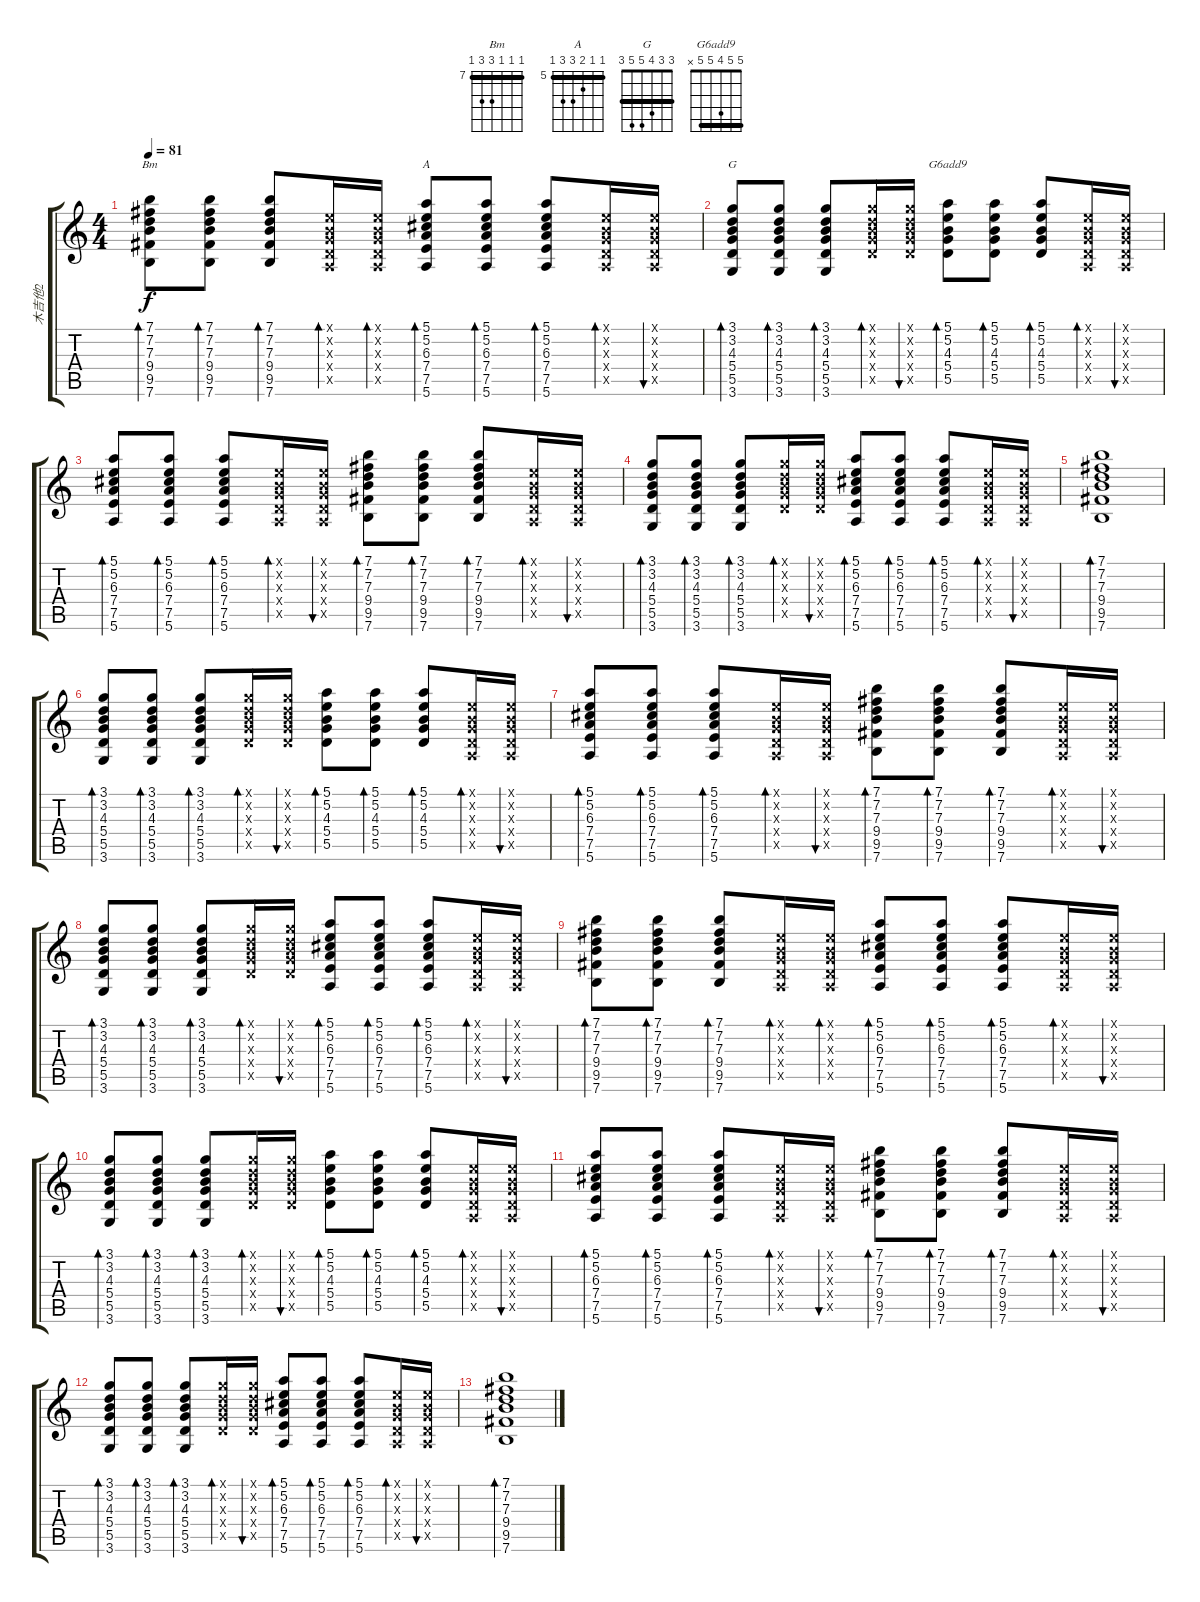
\track ("木吉他2" "木吉他2") {instrument acousticguitarsteel}
\staff {score tabs}
\tuning (E4 B3 G3 D3 A2 E2) {hide}
\chord ("Bm" 7 7 7 9 9 7) {firstfret 7 barre 7}
\chord ("A" 5 5 6 7 7 5) {firstfret 5 barre 5}
\chord ("G" 3 3 4 5 5 3) {barre 3}
\chord ("G6add9" 5 5 4 5 5 x) {barre 5}
\ts (4 4)
\tempo 81
\clef g2
\ks c
(7.1 7.2 7.3 9.4 9.5 7.6).8{bd 30 ch "Bm" dy f} (7.1 7.2 7.3 9.4 9.5 7.6).8{bd 30} (7.1 7.2 7.3 9.4 9.5 7.6).8{bd 30} (0.1{x} 0.2{x} 0.3{x} 0.4{x} 0.5{x}).16{bd 30} (0.1{x} 0.2{x} 0.3{x} 0.4{x} 0.5{x}).16{bd 30} (5.1 5.2 6.3 7.4 7.5 5.6).8{bd 30 ch "A"} (5.1 5.2 6.3 7.4 7.5 5.6).8{bd 30} (5.1 5.2 6.3 7.4 7.5 5.6).8{bd 30} (0.1{x} 0.2{x} 0.3{x} 0.4{x} 0.5{x}).16{bd 30} (0.1{x} 0.2{x} 0.3{x} 0.4{x} 0.5{x}).16{bu 30} |
(3.1 3.2 4.3 5.4 5.5 3.6).8{bd 30 ch "G"} (3.1 3.2 4.3 5.4 5.5 3.6).8{bd 30} (3.1 3.2 4.3 5.4 5.5 3.6).8{bd 30} (3.1{x} 3.2{x} 4.3{x} 5.4{x} 5.5{x}).16{bd 30} (3.1{x} 3.2{x} 4.3{x} 5.4{x} 5.5{x}).16{bu 30} (5.1 5.2 4.3 5.4 5.5).8{bd 30 ch "G6add9"} (5.1 5.2 4.3 5.4 5.5).8{bd 30} (5.1 5.2 4.3 5.4 5.5).8{bd 30} (0.1{x} 0.2{x} 0.3{x} 0.4{x} 0.5{x}).16{bd 30} (0.1{x} 0.2{x} 0.3{x} 0.4{x} 0.5{x}).16{bu 30} |
(5.1 5.2 6.3 7.4 7.5 5.6).8{bd 30} (5.1 5.2 6.3 7.4 7.5 5.6).8{bd 30} (5.1 5.2 6.3 7.4 7.5 5.6).8{bd 30} (0.1{x} 0.2{x} 0.3{x} 0.4{x} 0.5{x}).16{bd 30} (0.1{x} 0.2{x} 0.3{x} 0.4{x} 0.5{x}).16{bu 30} (7.1 7.2 7.3 9.4 9.5 7.6).8{bd 30} (7.1 7.2 7.3 9.4 9.5 7.6).8{bd 30} (7.1 7.2 7.3 9.4 9.5 7.6).8{bd 30} (0.1{x} 0.2{x} 0.3{x} 0.4{x} 0.5{x}).16{bd 30} (0.1{x} 0.2{x} 0.3{x} 0.4{x} 0.5{x}).16{bu 30} |
(3.1 3.2 4.3 5.4 5.5 3.6).8{bd 30} (3.1 3.2 4.3 5.4 5.5 3.6).8{bd 30} (3.1 3.2 4.3 5.4 5.5 3.6).8{bd 30} (3.1{x} 3.2{x} 4.3{x} 5.4{x} 5.5{x}).16{bd 30} (3.1{x} 3.2{x} 4.3{x} 5.4{x} 5.5{x}).16{bu 30} (5.1 5.2 6.3 7.4 7.5 5.6).8{bd 30} (5.1 5.2 6.3 7.4 7.5 5.6).8{bd 30} (5.1 5.2 6.3 7.4 7.5 5.6).8{bd 30} (0.1{x} 0.2{x} 0.3{x} 0.4{x} 0.5{x}).16{bd 30} (0.1{x} 0.2{x} 0.3{x} 0.4{x} 0.5{x}).16{bu 30} |
(7.1 7.2 7.3 9.4 9.5 7.6).1{bd 30} |
(3.1 3.2 4.3 5.4 5.5 3.6).8{bd 30} (3.1 3.2 4.3 5.4 5.5 3.6).8{bd 30} (3.1 3.2 4.3 5.4 5.5 3.6).8{bd 30} (3.1{x} 3.2{x} 4.3{x} 5.4{x} 5.5{x}).16{bd 30} (3.1{x} 3.2{x} 4.3{x} 5.4{x} 5.5{x}).16{bu 30} (5.1 5.2 4.3 5.4 5.5).8{bd 30} (5.1 5.2 4.3 5.4 5.5).8{bd 30} (5.1 5.2 4.3 5.4 5.5).8{bd 30} (0.1{x} 0.2{x} 0.3{x} 0.4{x} 0.5{x}).16{bd 30} (0.1{x} 0.2{x} 0.3{x} 0.4{x} 0.5{x}).16{bu 30} |
(5.1 5.2 6.3 7.4 7.5 5.6).8{bd 30} (5.1 5.2 6.3 7.4 7.5 5.6).8{bd 30} (5.1 5.2 6.3 7.4 7.5 5.6).8{bd 30} (0.1{x} 0.2{x} 0.3{x} 0.4{x} 0.5{x}).16{bd 30} (0.1{x} 0.2{x} 0.3{x} 0.4{x} 0.5{x}).16{bu 30} (7.1 7.2 7.3 9.4 9.5 7.6).8{bd 30} (7.1 7.2 7.3 9.4 9.5 7.6).8{bd 30} (7.1 7.2 7.3 9.4 9.5 7.6).8{bd 30} (0.1{x} 0.2{x} 0.3{x} 0.4{x} 0.5{x}).16{bd 30} (0.1{x} 0.2{x} 0.3{x} 0.4{x} 0.5{x}).16{bu 30} |
(3.1 3.2 4.3 5.4 5.5 3.6).8{bd 30} (3.1 3.2 4.3 5.4 5.5 3.6).8{bd 30} (3.1 3.2 4.3 5.4 5.5 3.6).8{bd 30} (3.1{x} 3.2{x} 4.3{x} 5.4{x} 5.5{x}).16{bd 30} (3.1{x} 3.2{x} 4.3{x} 5.4{x} 5.5{x}).16{bu 30} (5.1 5.2 6.3 7.4 7.5 5.6).8{bd 30} (5.1 5.2 6.3 7.4 7.5 5.6).8{bd 30} (5.1 5.2 6.3 7.4 7.5 5.6).8{bd 30} (0.1{x} 0.2{x} 0.3{x} 0.4{x} 0.5{x}).16{bd 30} (0.1{x} 0.2{x} 0.3{x} 0.4{x} 0.5{x}).16{bu 30} |
(7.1 7.2 7.3 9.4 9.5 7.6).8{bd 30} (7.1 7.2 7.3 9.4 9.5 7.6).8{bd 30} (7.1 7.2 7.3 9.4 9.5 7.6).8{bd 30} (0.1{x} 0.2{x} 0.3{x} 0.4{x} 0.5{x}).16{bd 30} (0.1{x} 0.2{x} 0.3{x} 0.4{x} 0.5{x}).16{bd 30} (5.1 5.2 6.3 7.4 7.5 5.6).8{bd 30} (5.1 5.2 6.3 7.4 7.5 5.6).8{bd 30} (5.1 5.2 6.3 7.4 7.5 5.6).8{bd 30} (0.1{x} 0.2{x} 0.3{x} 0.4{x} 0.5{x}).16{bd 30} (0.1{x} 0.2{x} 0.3{x} 0.4{x} 0.5{x}).16{bu 30} |
(3.1 3.2 4.3 5.4 5.5 3.6).8{bd 30} (3.1 3.2 4.3 5.4 5.5 3.6).8{bd 30} (3.1 3.2 4.3 5.4 5.5 3.6).8{bd 30} (3.1{x} 3.2{x} 4.3{x} 5.4{x} 5.5{x}).16{bd 30} (3.1{x} 3.2{x} 4.3{x} 5.4{x} 5.5{x}).16{bu 30} (5.1 5.2 4.3 5.4 5.5).8{bd 30} (5.1 5.2 4.3 5.4 5.5).8{bd 30} (5.1 5.2 4.3 5.4 5.5).8{bd 30} (0.1{x} 0.2{x} 0.3{x} 0.4{x} 0.5{x}).16{bd 30} (0.1{x} 0.2{x} 0.3{x} 0.4{x} 0.5{x}).16{bu 30} |
(5.1 5.2 6.3 7.4 7.5 5.6).8{bd 30} (5.1 5.2 6.3 7.4 7.5 5.6).8{bd 30} (5.1 5.2 6.3 7.4 7.5 5.6).8{bd 30} (0.1{x} 0.2{x} 0.3{x} 0.4{x} 0.5{x}).16{bd 30} (0.1{x} 0.2{x} 0.3{x} 0.4{x} 0.5{x}).16{bu 30} (7.1 7.2 7.3 9.4 9.5 7.6).8{bd 30} (7.1 7.2 7.3 9.4 9.5 7.6).8{bd 30} (7.1 7.2 7.3 9.4 9.5 7.6).8{bd 30} (0.1{x} 0.2{x} 0.3{x} 0.4{x} 0.5{x}).16{bd 30} (0.1{x} 0.2{x} 0.3{x} 0.4{x} 0.5{x}).16{bu 30} |
(3.1 3.2 4.3 5.4 5.5 3.6).8{bd 30} (3.1 3.2 4.3 5.4 5.5 3.6).8{bd 30} (3.1 3.2 4.3 5.4 5.5 3.6).8{bd 30} (3.1{x} 3.2{x} 4.3{x} 5.4{x} 5.5{x}).16{bd 30} (3.1{x} 3.2{x} 4.3{x} 5.4{x} 5.5{x}).16{bu 30} (5.1 5.2 6.3 7.4 7.5 5.6).8{bd 30} (5.1 5.2 6.3 7.4 7.5 5.6).8{bd 30} (5.1 5.2 6.3 7.4 7.5 5.6).8{bd 30} (0.1{x} 0.2{x} 0.3{x} 0.4{x} 0.5{x}).16{bd 30} (0.1{x} 0.2{x} 0.3{x} 0.4{x} 0.5{x}).16{bu 30} |
(7.1 7.2 7.3 9.4 9.5 7.6).1{bd 30}
